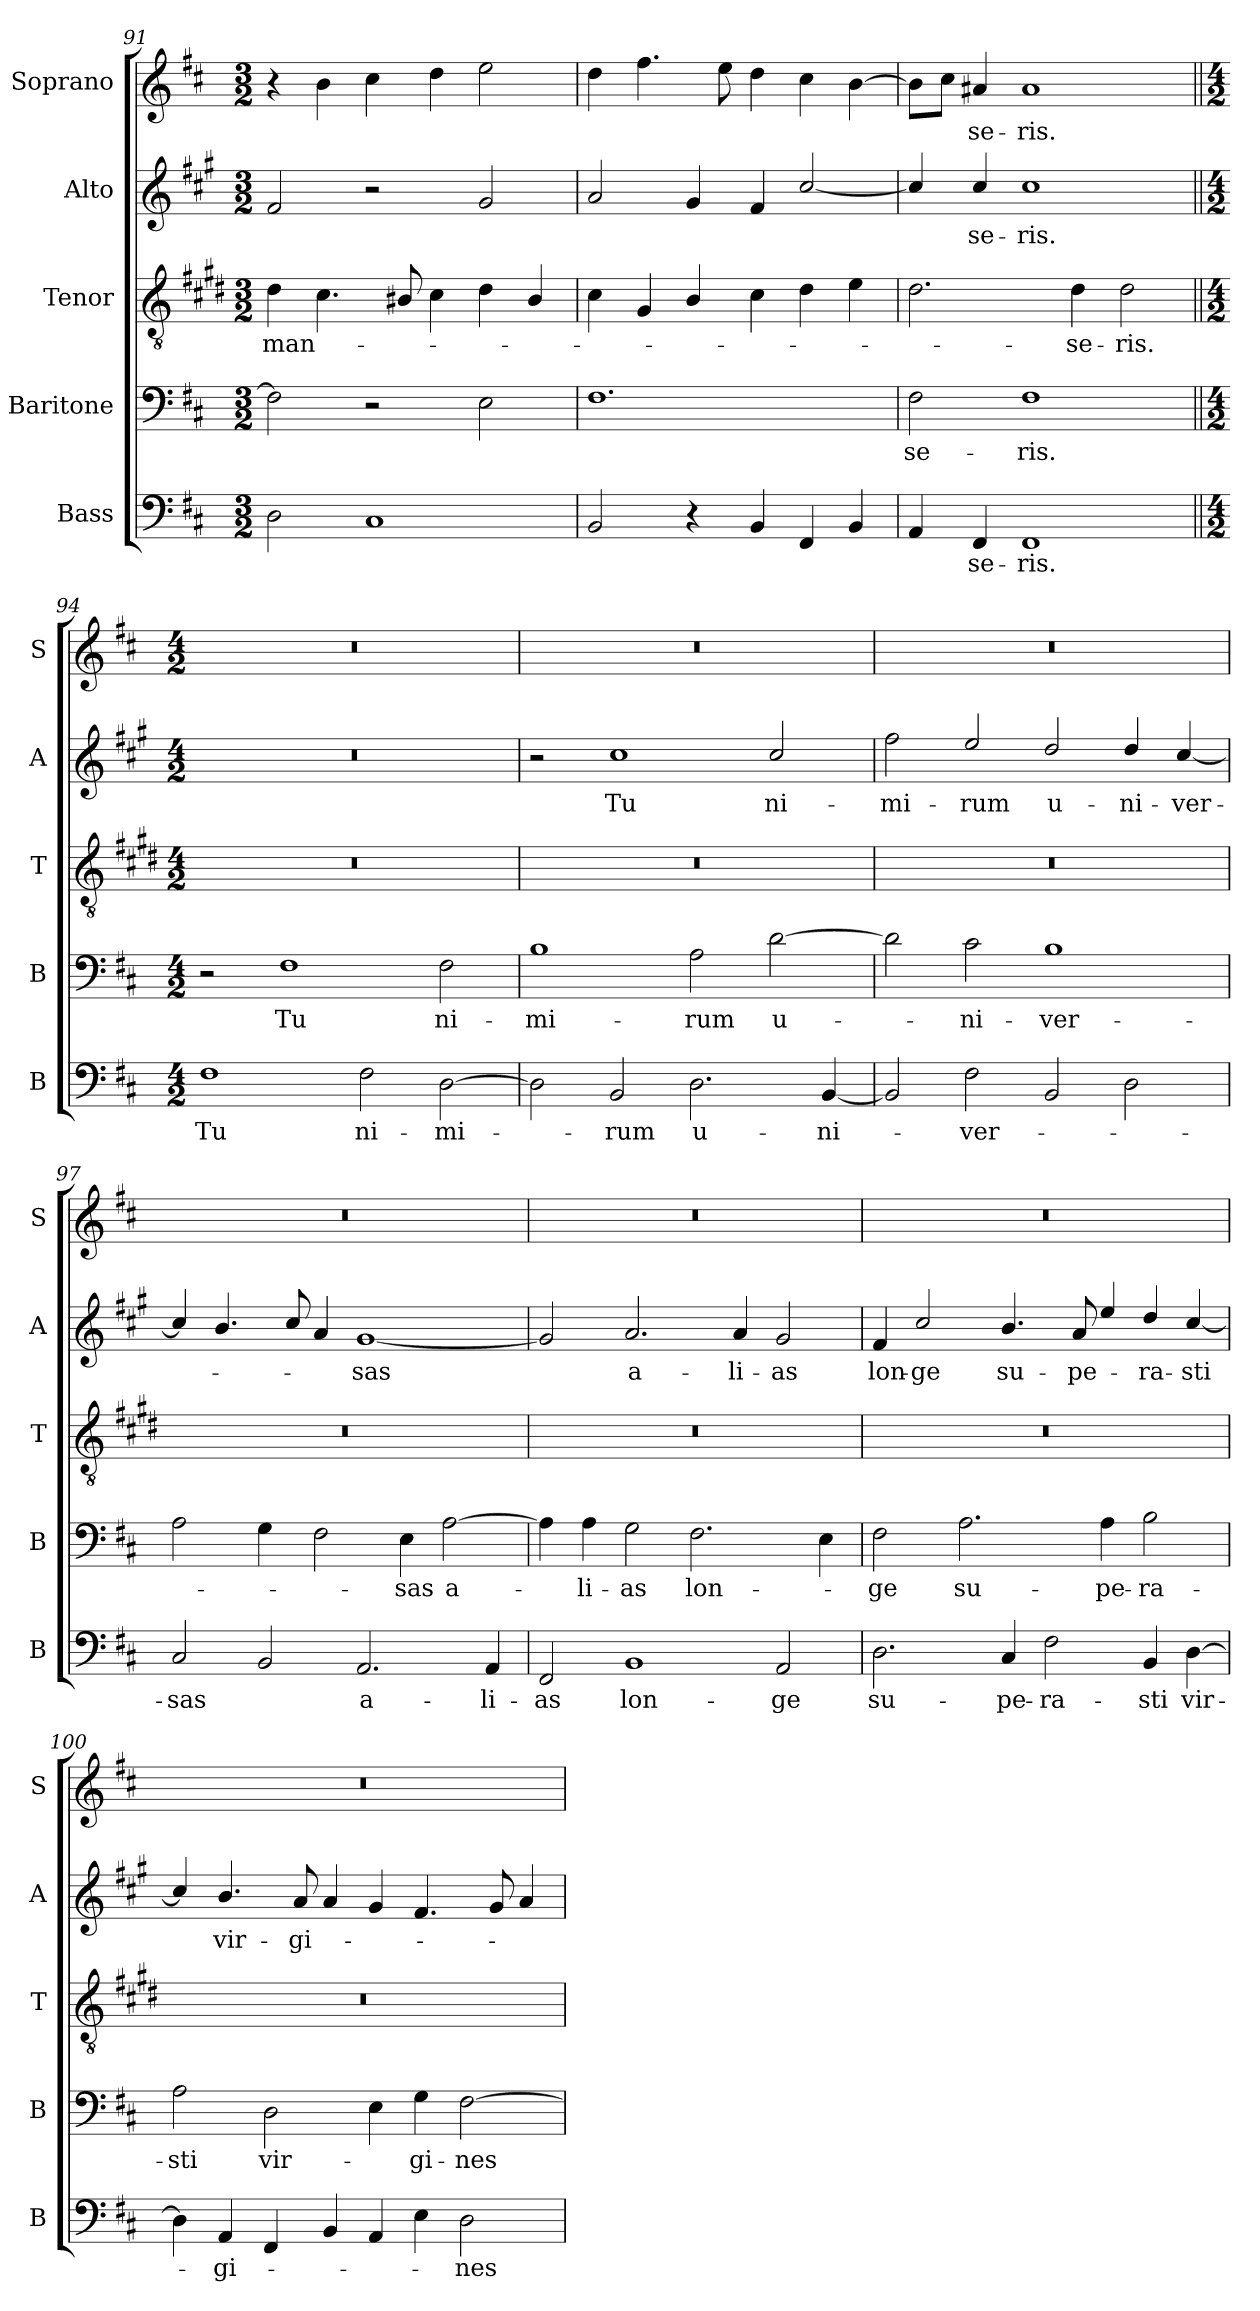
**kern	**text	**kern	**text	**kern	**text	**kern	**text	**kern	**text
*part5	*part5	*part4	*part4	*part3	*part3	*part2	*part2	*part1	*part1
*staff5	*staff5	*staff4	*staff4	*staff3	*staff3	*staff2	*staff2	*staff1	*staff1
*I"Bass	*	*I"Baritone	*	*I"Tenor	*	*I"Alto	*	*I"Soprano	*
*I'B	*	*I'B	*	*I'T	*	*I'A	*	*I'S	*
!!LO:PB:g=z
*clefF4	*	*clefF4	*	*clefGv2	*	*clefG2	*	*clefG2	*
*	*	*	*	*ITrd1c2	*	*ITrd4c7	*	*	*
*k[f#c#]	*	*k[f#c#]	*	*k[f#c#]	*	*k[f#c#]	*	*k[f#c#]	*
*D:	*	*D:	*	*D:	*	*D:	*	*D:	*
*M3/2	*	*M3/2	*	*M3/2	*	*M3/2	*	*M3/2	*
=91	=91	=91	=91	=91	=91	=91	=91	=91	=91
!	!	!	!	!	!LO:LY:b	!	!	!	!
2D\	.	2F#\]	.	4c#\	-man-	2B/	.	4r	.
.	.	.	.	4.B\	.	.	.	4b\	.
1C#	.	2r	.	.	.	2r	.	4cc#\	.
.	.	.	.	8A#X/	.	.	.	.	.
.	.	.	.	4B\	.	.	.	4dd\	.
.	.	2E\	.	4c#\	.	2c#/	.	2ee\	.
.	.	.	.	4A#/	.	.	.	.	.
=92	=92	=92	=92	=92	=92	=92	=92	=92	=92
2BB/	.	1.F#	.	4B\	.	2d/	.	4dd\	.
.	.	.	.	4F#/	.	.	.	4.ff#\	.
4r	.	.	.	4A/	.	4c#/	.	.	.
.	.	.	.	.	.	.	.	8ee\	.
4BB/	.	.	.	4B\	.	4B/	.	4dd\	.
4FF#/	.	.	.	4c#\	.	[2f#/	.	4cc#\	.
4BB/	.	.	.	4d\	.	.	.	[4b\	.
=93	=93	=93	=93	=93	=93	=93	=93	=93	=93
!	!	!	!LO:LY:b	!	!	!	!	!	!
4AA/	.	2F#\	-se-	2.c#\	.	4f#/]	.	8b\L]	.
.	.	.	.	.	.	.	.	8cc#\J	.
!	!LO:LY:b	!	!	!	!	!	!LO:LY:b	!	!LO:LY:b
4FF#/	-se-	.	.	.	.	4f#/	-se-	4a#X/	-se-
!	!LO:LY:b	!	!LO:LY:b	!	!	!	!LO:LY:b	!	!LO:LY:b
1FF#	-ris.	1F#	-ris.	.	.	1f#	-ris.	1a#	-ris.
!	!	!	!	!	!LO:LY:b	!	!	!	!
.	.	.	.	4c#\	-se-	.	.	.	.
!	!	!	!	!	!LO:LY:b	!	!	!	!
.	.	.	.	2c#\	-ris.	.	.	.	.
=94||	=94||	=94||	=94||	=94||	=94||	=94||	=94||	=94||	=94||
*M4/2	*	*M4/2	*	*M4/2	*	*M4/2	*	*M4/2	*
!	!LO:LY:b	!	!	!	!	!	!	!	!
1F#	Tu	2r	.	0r	.	0r	.	0r	.
!	!	!	!LO:LY:b	!	!	!	!	!	!
.	.	1F#	Tu	.	.	.	.	.	.
!	!LO:LY:b	!	!	!	!	!	!	!	!
2F#\	ni-	.	.	.	.	.	.	.	.
!	!LO:LY:b	!	!LO:LY:b	!	!	!	!	!	!
[2D\	-mi-	2F#\	ni-	.	.	.	.	.	.
=95	=95	=95	=95	=95	=95	=95	=95	=95	=95
!	!	!	!LO:LY:b	!	!	!	!	!	!
2D\]	.	1B	-mi-	0r	.	2r	.	0r	.
!	!LO:LY:b	!	!	!	!	!	!LO:LY:b	!	!
2BB/	-rum	.	.	.	.	1f#	Tu	.	.
!	!LO:LY:b	!	!LO:LY:b	!	!	!	!	!	!
2.D\	u-	2A\	-rum	.	.	.	.	.	.
!	!	!	!LO:LY:b	!	!	!	!LO:LY:b	!	!
.	.	[2d\	u-	.	.	2f#/	ni-	.	.
!	!LO:LY:b	!	!	!	!	!	!	!	!
[4BB/	-ni-	.	.	.	.	.	.	.	.
!!LO:LB:g=z
=96	=96	=96	=96	=96	=96	=96	=96	=96	=96
!	!	!	!	!	!	!	!LO:LY:b	!	!
2BB/]	.	2d\]	.	0r	.	2b\	-mi-	0r	.
!	!LO:LY:b	!	!LO:LY:b	!	!	!	!LO:LY:b	!	!
2F#\	-ver-	2c#\	-ni-	.	.	2a/	-rum	.	.
!	!	!	!LO:LY:b	!	!	!	!LO:LY:b	!	!
2BB/	.	1B	-ver-	.	.	2g/	u-	.	.
!	!	!	!	!	!	!	!LO:LY:b	!	!
2D\	.	.	.	.	.	4g/	-ni-	.	.
!	!	!	!	!	!	!	!LO:LY:b	!	!
.	.	.	.	.	.	[4f#/	-ver-	.	.
!!LO:PB:g=z
=97	=97	=97	=97	=97	=97	=97	=97	=97	=97
!	!LO:LY:b	!	!	!	!	!	!	!	!
2C#/	-sas	2A\	.	0r	.	4f#/]	.	0r	.
.	.	.	.	.	.	4.e/	.	.	.
2BB/	.	4G\	.	.	.	.	.	.	.
.	.	.	.	.	.	8f#/	.	.	.
.	.	2F#\	.	.	.	4d/	.	.	.
!	!LO:LY:b	!	!	!	!	!	!LO:LY:b	!	!
2.AA/	a-	.	.	.	.	[1c#	-sas	.	.
!	!	!	!LO:LY:b	!	!	!	!	!	!
.	.	4E\	-sas	.	.	.	.	.	.
!	!	!	!LO:LY:b	!	!	!	!	!	!
.	.	[2A\	a-	.	.	.	.	.	.
!	!LO:LY:b	!	!	!	!	!	!	!	!
4AA/	-li-	.	.	.	.	.	.	.	.
=98	=98	=98	=98	=98	=98	=98	=98	=98	=98
!	!LO:LY:b	!	!	!	!	!	!	!	!
2FF#/	-as	4A\]	.	0r	.	2c#/]	.	0r	.
!	!	!	!LO:LY:b	!	!	!	!	!	!
.	.	4A\	-li-	.	.	.	.	.	.
!	!LO:LY:b	!	!LO:LY:b	!	!	!	!LO:LY:b	!	!
1BB	lon-	2G\	-as	.	.	2.d/	a-	.	.
!	!	!	!LO:LY:b	!	!	!	!	!	!
.	.	2.F#\	lon-	.	.	.	.	.	.
!	!	!	!	!	!	!	!LO:LY:b	!	!
.	.	.	.	.	.	4d/	-li-	.	.
!	!LO:LY:b	!	!	!	!	!	!LO:LY:b	!	!
2AA/	-ge	.	.	.	.	2c#/	-as	.	.
.	.	4E\	.	.	.	.	.	.	.
=99	=99	=99	=99	=99	=99	=99	=99	=99	=99
!	!LO:LY:b	!	!LO:LY:b	!	!	!	!LO:LY:b	!	!
2.D\	su-	2F#\	-ge	0r	.	4B/	lon-	0r	.
!	!	!	!	!	!	!	!LO:LY:b	!	!
.	.	.	.	.	.	2f#/	-ge	.	.
!	!	!	!LO:LY:b	!	!	!	!	!	!
.	.	2.A\	su-	.	.	.	.	.	.
!	!LO:LY:b	!	!	!	!	!	!LO:LY:b	!	!
4C#/	-pe-	.	.	.	.	4.e/	su-	.	.
!	!LO:LY:b	!	!	!	!	!	!	!	!
2F#\	-ra-	.	.	.	.	.	.	.	.
!	!	!	!	!	!	!	!LO:LY:b	!	!
.	.	.	.	.	.	8d/	-pe-	.	.
!	!	!	!LO:LY:b	!	!	!	!	!	!
.	.	4A\	-pe-	.	.	4a/	.	.	.
!	!LO:LY:b	!	!LO:LY:b	!	!	!	!LO:LY:b	!	!
4BB/	-sti	2B\	-ra-	.	.	4g/	-ra-	.	.
!	!LO:LY:b	!	!	!	!	!	!LO:LY:b	!	!
[4D\	vir-	.	.	.	.	[4f#/	-sti	.	.
=100	=100	=100	=100	=100	=100	=100	=100	=100	=100
!	!	!	!LO:LY:b	!	!	!	!	!	!
4D\]	.	2A\	-sti	0r	.	4f#/]	.	0r	.
!	!LO:LY:b	!	!	!	!	!	!LO:LY:b	!	!
4AA/	-gi-	.	.	.	.	4.e/	vir-	.	.
!	!	!	!LO:LY:b	!	!	!	!	!	!
4FF#/	.	2D\	vir-	.	.	.	.	.	.
!	!	!	!	!	!	!	!LO:LY:b	!	!
.	.	.	.	.	.	8d/	-gi-	.	.
4BB/	.	.	.	.	.	4d/	.	.	.
4AA/	.	4E\	.	.	.	4c#/	.	.	.
!	!	!	!LO:LY:b	!	!	!	!	!	!
4E\	.	4G\	-gi-	.	.	4.B/	.	.	.
!	!LO:LY:b	!	!LO:LY:b	!	!	!	!	!	!
2D\	-nes	[2F#\	-nes	.	.	.	.	.	.
.	.	.	.	.	.	8c#/	.	.	.
.	.	.	.	.	.	4d/	.	.	.
=	=	=	=	=	=	=	=	=	=
*-	*-	*-	*-	*-	*-	*-	*-	*-	*-
